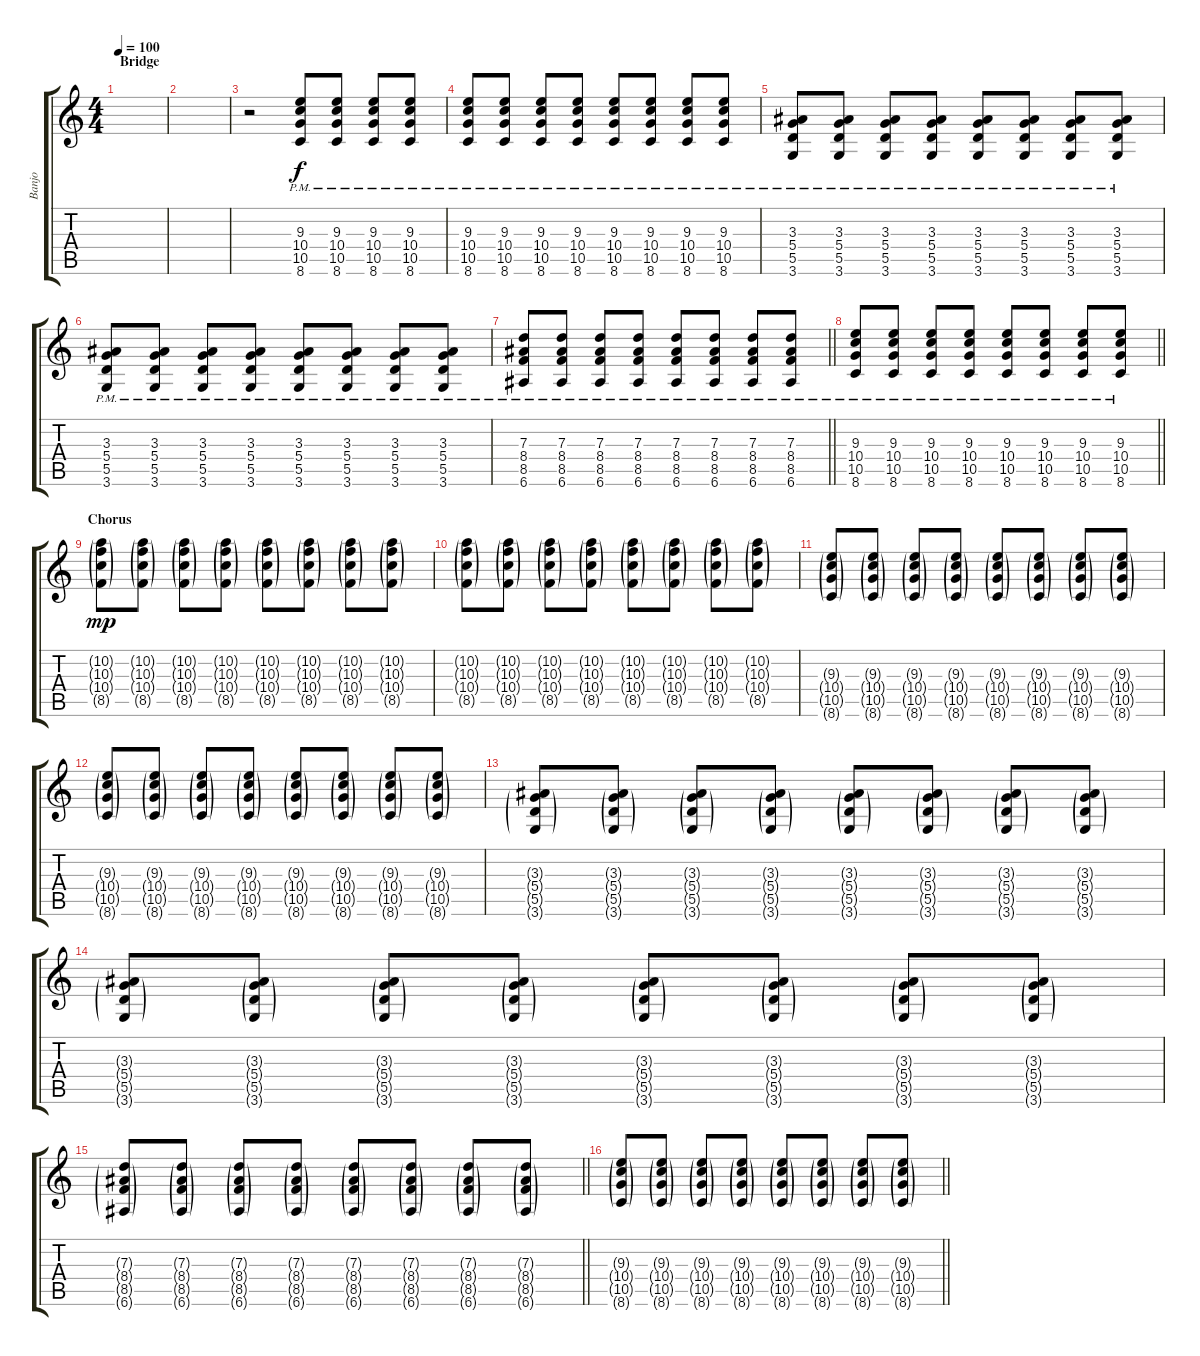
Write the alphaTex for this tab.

\track ("Banjo" "Banjo") {instrument banjo}
\staff {score tabs}
\tuning (E4 B3 G3 D3 A2 E2) {hide}
\displaytranspose 12
\ts (4 4)
\section ("" "Bridge")
\tempo 100
\clef g2
\ks c
|
|
r.2 (9.3{pm} 10.4{pm} 10.5{pm} 8.6{pm}).8{dy f volume 9} (9.3{pm} 10.4{pm} 10.5{pm} 8.6{pm}).8 (9.3{pm} 10.4{pm} 10.5{pm} 8.6{pm}).8 (9.3{pm} 10.4{pm} 10.5{pm} 8.6{pm}).8 |
(9.3{pm} 10.4{pm} 10.5{pm} 8.6{pm}).8 (9.3{pm} 10.4{pm} 10.5{pm} 8.6{pm}).8 (9.3{pm} 10.4{pm} 10.5{pm} 8.6{pm}).8 (9.3{pm} 10.4{pm} 10.5{pm} 8.6{pm}).8 (9.3{pm} 10.4{pm} 10.5{pm} 8.6{pm}).8 (9.3{pm} 10.4{pm} 10.5{pm} 8.6{pm}).8 (9.3{pm} 10.4{pm} 10.5{pm} 8.6{pm}).8 (9.3{pm} 10.4{pm} 10.5{pm} 8.6{pm}).8 |
(3.3{pm} 5.4{pm} 5.5{pm} 3.6{pm}).8{volume 11} (3.3{pm} 5.4{pm} 5.5{pm} 3.6{pm}).8 (3.3{pm} 5.4{pm} 5.5{pm} 3.6{pm}).8 (3.3{pm} 5.4{pm} 5.5{pm} 3.6{pm}).8 (3.3{pm} 5.4{pm} 5.5{pm} 3.6{pm}).8 (3.3{pm} 5.4{pm} 5.5{pm} 3.6{pm}).8 (3.3{pm} 5.4{pm} 5.5{pm} 3.6{pm}).8 (3.3{pm} 5.4{pm} 5.5{pm} 3.6{pm}).8 |
(3.3{pm} 5.4{pm} 5.5{pm} 3.6{pm}).8 (3.3{pm} 5.4{pm} 5.5{pm} 3.6{pm}).8 (3.3{pm} 5.4{pm} 5.5{pm} 3.6{pm}).8 (3.3{pm} 5.4{pm} 5.5{pm} 3.6{pm}).8 (3.3{pm} 5.4{pm} 5.5{pm} 3.6{pm}).8 (3.3{pm} 5.4{pm} 5.5{pm} 3.6{pm}).8 (3.3{pm} 5.4{pm} 5.5{pm} 3.6{pm}).8 (3.3{pm} 5.4{pm} 5.5{pm} 3.6{pm}).8 |
\barLineRight lightlight
(7.3{pm} 8.4{pm} 8.5{pm} 6.6{pm}).8 (7.3{pm} 8.4{pm} 8.5{pm} 6.6{pm}).8 (7.3{pm} 8.4{pm} 8.5{pm} 6.6{pm}).8 (7.3{pm} 8.4{pm} 8.5{pm} 6.6{pm}).8 (7.3{pm} 8.4{pm} 8.5{pm} 6.6{pm}).8 (7.3{pm} 8.4{pm} 8.5{pm} 6.6{pm}).8 (7.3{pm} 8.4{pm} 8.5{pm} 6.6{pm}).8 (7.3{pm} 8.4{pm} 8.5{pm} 6.6{pm}).8 |
\barLineRight lightlight
(9.3{pm} 10.4{pm} 10.5{pm} 8.6{pm}).8 (9.3{pm} 10.4{pm} 10.5{pm} 8.6{pm}).8 (9.3{pm} 10.4{pm} 10.5{pm} 8.6{pm}).8 (9.3{pm} 10.4{pm} 10.5{pm} 8.6{pm}).8 (9.3{pm} 10.4{pm} 10.5{pm} 8.6{pm}).8 (9.3{pm} 10.4{pm} 10.5{pm} 8.6{pm}).8 (9.3{pm} 10.4{pm} 10.5{pm} 8.6{pm}).8 (9.3{pm} 10.4{pm} 10.5{pm} 8.6{pm}).8 |
\section ("" "Chorus")
(10.2{g} 10.3{g} 10.4{g} 8.5{g}).8{dy mp volume 13} (10.2{g} 10.3{g} 10.4{g} 8.5{g}).8 (10.2{g} 10.3{g} 10.4{g} 8.5{g}).8 (10.2{g} 10.3{g} 10.4{g} 8.5{g}).8 (10.2{g} 10.3{g} 10.4{g} 8.5{g}).8 (10.2{g} 10.3{g} 10.4{g} 8.5{g}).8 (10.2{g} 10.3{g} 10.4{g} 8.5{g}).8 (10.2{g} 10.3{g} 10.4{g} 8.5{g}).8 |
(10.2{g} 10.3{g} 10.4{g} 8.5{g}).8 (10.2{g} 10.3{g} 10.4{g} 8.5{g}).8 (10.2{g} 10.3{g} 10.4{g} 8.5{g}).8 (10.2{g} 10.3{g} 10.4{g} 8.5{g}).8 (10.2{g} 10.3{g} 10.4{g} 8.5{g}).8 (10.2{g} 10.3{g} 10.4{g} 8.5{g}).8 (10.2{g} 10.3{g} 10.4{g} 8.5{g}).8 (10.2{g} 10.3{g} 10.4{g} 8.5{g}).8 |
(9.3{g} 10.4{g} 10.5{g} 8.6{g}).8 (9.3{g} 10.4{g} 10.5{g} 8.6{g}).8 (9.3{g} 10.4{g} 10.5{g} 8.6{g}).8 (9.3{g} 10.4{g} 10.5{g} 8.6{g}).8 (9.3{g} 10.4{g} 10.5{g} 8.6{g}).8 (9.3{g} 10.4{g} 10.5{g} 8.6{g}).8 (9.3{g} 10.4{g} 10.5{g} 8.6{g}).8 (9.3{g} 10.4{g} 10.5{g} 8.6{g}).8 |
(9.3{g} 10.4{g} 10.5{g} 8.6{g}).8 (9.3{g} 10.4{g} 10.5{g} 8.6{g}).8 (9.3{g} 10.4{g} 10.5{g} 8.6{g}).8 (9.3{g} 10.4{g} 10.5{g} 8.6{g}).8 (9.3{g} 10.4{g} 10.5{g} 8.6{g}).8 (9.3{g} 10.4{g} 10.5{g} 8.6{g}).8 (9.3{g} 10.4{g} 10.5{g} 8.6{g}).8 (9.3{g} 10.4{g} 10.5{g} 8.6{g}).8 |
(3.3{g} 5.4{g} 5.5{g} 3.6{g}).8 (3.3{g} 5.4{g} 5.5{g} 3.6{g}).8 (3.3{g} 5.4{g} 5.5{g} 3.6{g}).8 (3.3{g} 5.4{g} 5.5{g} 3.6{g}).8 (3.3{g} 5.4{g} 5.5{g} 3.6{g}).8 (3.3{g} 5.4{g} 5.5{g} 3.6{g}).8 (3.3{g} 5.4{g} 5.5{g} 3.6{g}).8 (3.3{g} 5.4{g} 5.5{g} 3.6{g}).8 |
(3.3{g} 5.4{g} 5.5{g} 3.6{g}).8 (3.3{g} 5.4{g} 5.5{g} 3.6{g}).8 (3.3{g} 5.4{g} 5.5{g} 3.6{g}).8 (3.3{g} 5.4{g} 5.5{g} 3.6{g}).8 (3.3{g} 5.4{g} 5.5{g} 3.6{g}).8 (3.3{g} 5.4{g} 5.5{g} 3.6{g}).8 (3.3{g} 5.4{g} 5.5{g} 3.6{g}).8 (3.3{g} 5.4{g} 5.5{g} 3.6{g}).8 |
\barLineRight lightlight
(7.3{g} 8.4{g} 8.5{g} 6.6{g}).8 (7.3{g} 8.4{g} 8.5{g} 6.6{g}).8 (7.3{g} 8.4{g} 8.5{g} 6.6{g}).8 (7.3{g} 8.4{g} 8.5{g} 6.6{g}).8 (7.3{g} 8.4{g} 8.5{g} 6.6{g}).8 (7.3{g} 8.4{g} 8.5{g} 6.6{g}).8 (7.3{g} 8.4{g} 8.5{g} 6.6{g}).8 (7.3{g} 8.4{g} 8.5{g} 6.6{g}).8 |
\barLineRight lightlight
(9.3{g} 10.4{g} 10.5{g} 8.6{g}).8 (9.3{g} 10.4{g} 10.5{g} 8.6{g}).8 (9.3{g} 10.4{g} 10.5{g} 8.6{g}).8 (9.3{g} 10.4{g} 10.5{g} 8.6{g}).8 (9.3{g} 10.4{g} 10.5{g} 8.6{g}).8 (9.3{g} 10.4{g} 10.5{g} 8.6{g}).8 (9.3{g} 10.4{g} 10.5{g} 8.6{g}).8 (9.3{g} 10.4{g} 10.5{g} 8.6{g}).8
